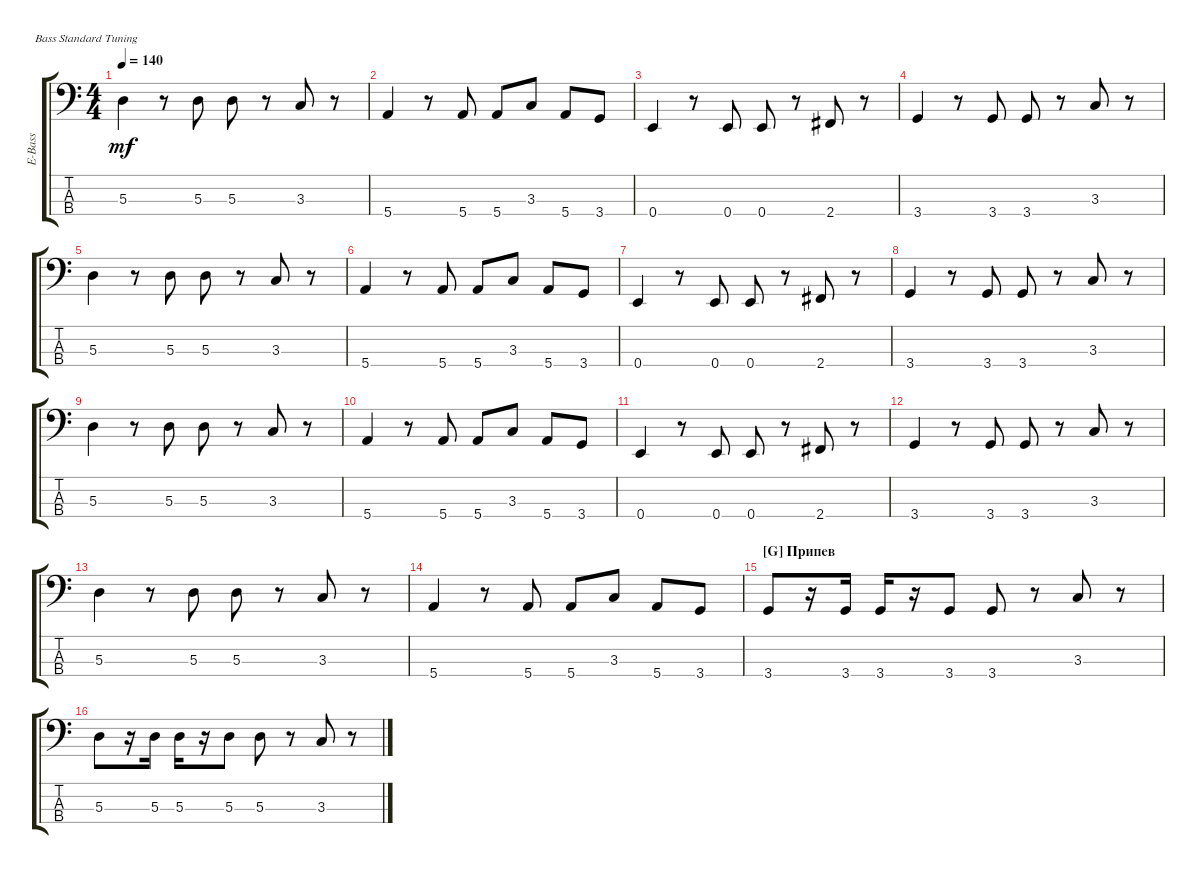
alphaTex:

\track ("Electric Bass" "E-Bass") {instrument electricbassfinger}
\staff {score tabs}
\tuning (G2 D2 A1 E1)
\ts (4 4)
\tempo 140
\clef f4
\ks c
5.3.4{dy mf} r.8 5.3.8 5.3.8 r.8 3.3.8 r.8 |
5.4.4 r.8 5.4.8 5.4.8 3.3.8 5.4.8 3.4.8 |
0.4.4 r.8 0.4.8 0.4.8 r.8 2.4.8 r.8 |
3.4.4 r.8 3.4.8 3.4.8 r.8 3.3.8 r.8 |
5.3.4 r.8 5.3.8 5.3.8 r.8 3.3.8 r.8 |
5.4.4 r.8 5.4.8 5.4.8 3.3.8 5.4.8 3.4.8 |
0.4.4 r.8 0.4.8 0.4.8 r.8 2.4.8 r.8 |
3.4.4 r.8 3.4.8 3.4.8 r.8 3.3.8 r.8 |
5.3.4 r.8 5.3.8 5.3.8 r.8 3.3.8 r.8 |
5.4.4 r.8 5.4.8 5.4.8 3.3.8 5.4.8 3.4.8 |
0.4.4 r.8 0.4.8 0.4.8 r.8 2.4.8 r.8 |
3.4.4 r.8 3.4.8 3.4.8 r.8 3.3.8 r.8 |
5.3.4 r.8 5.3.8 5.3.8 r.8 3.3.8 r.8 |
5.4.4 r.8 5.4.8 5.4.8 3.3.8 5.4.8 3.4.8 |
\section ("G" "Припев")
\scale
0.333333 3.4.8 r.16 3.4.16 3.4.16 r.16 3.4.8 3.4.8 r.8 3.3.8 r.8 |
5.3.8 r.16 5.3.16 5.3.16 r.16 5.3.8 5.3.8 r.8 3.3.8 r.8
